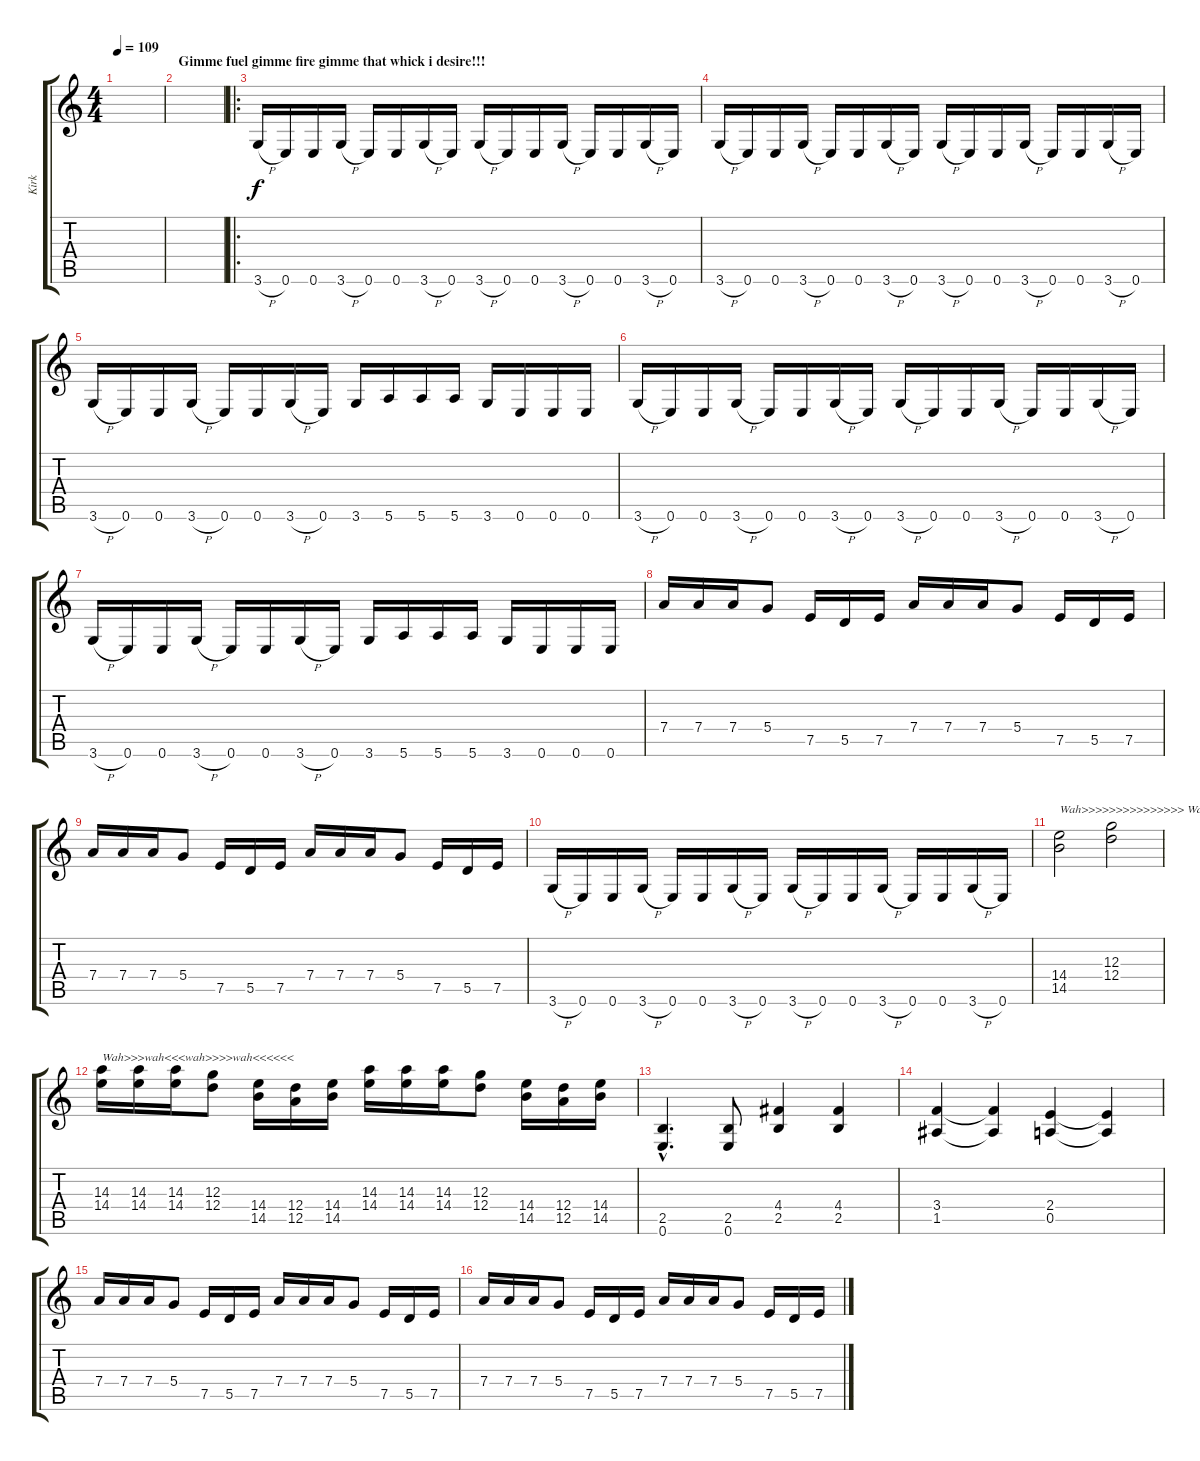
\track ("Kirk" "Kirk") {instrument distortionguitar}
\staff {score tabs}
\tuning (E4 B3 G3 D3 A2 E2) {hide}
\ts (4 4)
\tempo 109
\clef g2
\ks c
|
\section ("" "Gimme fuel gimme fire gimme that whick i desire!!!")
|
\ro
3.6{h}.16 0.6.16 0.6.16 3.6{h}.16 0.6.16 0.6.16 3.6{h}.16 0.6.16 3.6{h}.16 0.6.16 0.6.16 3.6{h}.16 0.6.16 0.6.16 3.6{h}.16 0.6.16 |
3.6{h}.16 0.6.16 0.6.16 3.6{h}.16 0.6.16 0.6.16 3.6{h}.16 0.6.16 3.6{h}.16 0.6.16 0.6.16 3.6{h}.16 0.6.16 0.6.16 3.6{h}.16 0.6.16 |
3.6{h}.16 0.6.16 0.6.16 3.6{h}.16 0.6.16 0.6.16 3.6{h}.16 0.6.16 3.6.16 5.6.16 5.6.16 5.6.16 3.6.16 0.6.16 0.6.16 0.6.16 |
3.6{h}.16 0.6.16 0.6.16 3.6{h}.16 0.6.16 0.6.16 3.6{h}.16 0.6.16 3.6{h}.16 0.6.16 0.6.16 3.6{h}.16 0.6.16 0.6.16 3.6{h}.16 0.6.16 |
3.6{h}.16 0.6.16 0.6.16 3.6{h}.16 0.6.16 0.6.16 3.6{h}.16 0.6.16 3.6.16 5.6.16 5.6.16 5.6.16 3.6.16 0.6.16 0.6.16 0.6.16 |
7.4.16 7.4.16 7.4.16 5.4.8 7.5.16 5.5.16 7.5.16 7.4.16 7.4.16 7.4.16 5.4.8 7.5.16 5.5.16 7.5.16 |
7.4.16 7.4.16 7.4.16 5.4.8 7.5.16 5.5.16 7.5.16 7.4.16 7.4.16 7.4.16 5.4.8 7.5.16 5.5.16 7.5.16 |
3.6{h}.16 0.6.16 0.6.16 3.6{h}.16 0.6.16 0.6.16 3.6{h}.16 0.6.16 3.6{h}.16 0.6.16 0.6.16 3.6{h}.16 0.6.16 0.6.16 3.6{h}.16 0.6.16 |
(14.4 14.5).2{txt "Wah>>>>>>>>>>>>>>> Wah<<<<<<<<<<<<<<<<<"} (12.3 12.4).2 |
(14.3 14.4).16{txt "Wah>>>wah<<<wah>>>>wah<<<<<<"} (14.3 14.4).16 (14.3 14.4).16 (12.3 12.4).8 (14.4 14.5).16 (12.4 12.5).16 (14.4 14.5).16 (14.3 14.4).16 (14.3 14.4).16 (14.3 14.4).16 (12.3 12.4).8 (14.4 14.5).16 (12.4 12.5).16 (14.4 14.5).16 |
(2.5{hac} 0.6{hac}).4{d} (2.5 0.6).8 (4.4 2.5).4 (4.4 2.5).4 |
(3.4 1.5).4 (3.4{t} 1.5{t}).4 (2.4 0.5).4 (2.4{t} 0.5{t}).4 |
7.4.16 7.4.16 7.4.16 5.4.8 7.5.16 5.5.16 7.5.16 7.4.16 7.4.16 7.4.16 5.4.8 7.5.16 5.5.16 7.5.16 |
7.4.16 7.4.16 7.4.16 5.4.8 7.5.16 5.5.16 7.5.16 7.4.16 7.4.16 7.4.16 5.4.8 7.5.16 5.5.16 7.5.16
